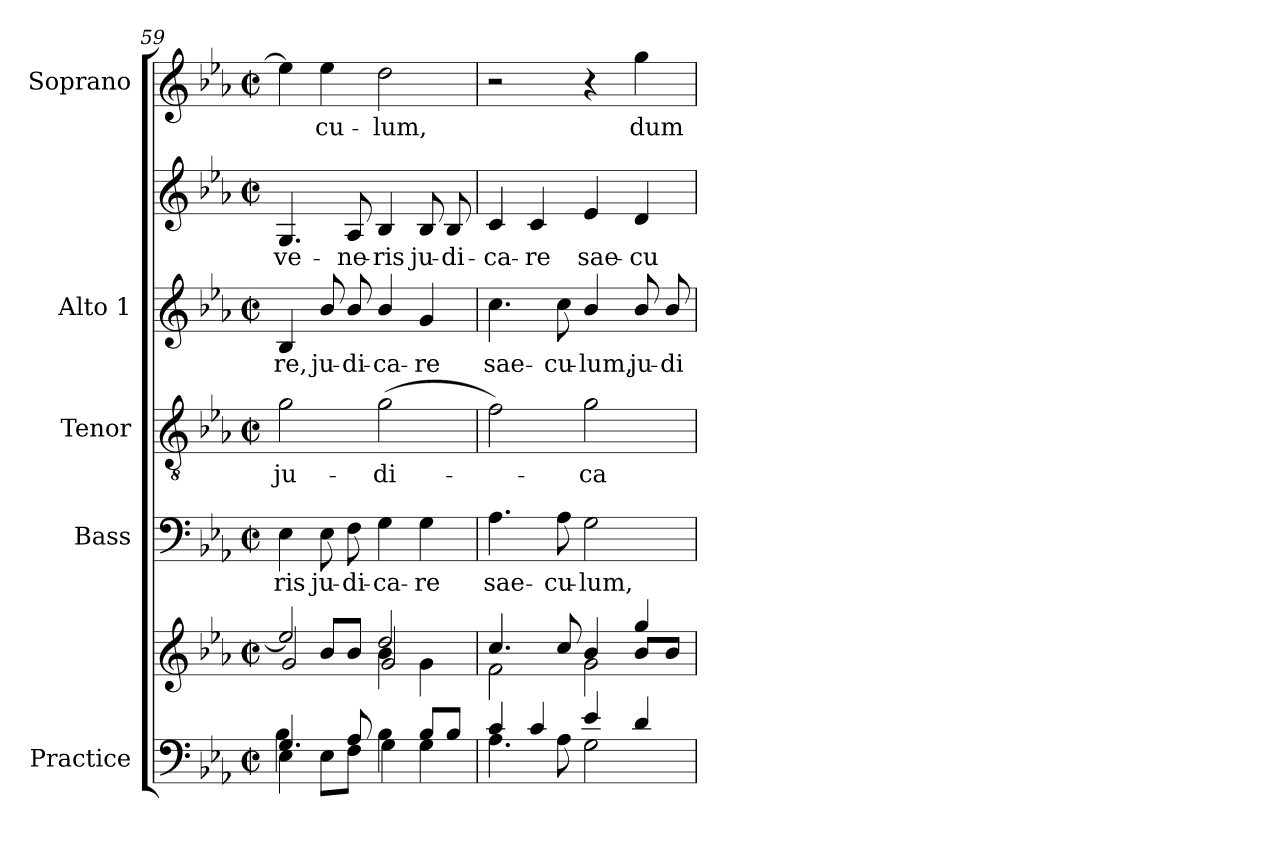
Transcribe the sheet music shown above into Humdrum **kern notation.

**kern	**kern	**kern	**text	**kern	**text	**kern	**text	**kern	**text	**kern	**text
*part5	*part5	*part4	*part4	*part3	*part3	*part2	*part2	*part2	*part2	*part1	*part1
*staff7	*staff6	*staff5	*staff5	*staff4	*staff4	*staff3	*staff3	*staff2	*staff2	*staff1	*staff1
*I"Practice	*	*I"Bass	*	*I"Tenor	*	*I"Alto 1	*	*	*	*I"Soprano	*
*	*	*I'B	*	*I'T	*	*I'A	*	*	*	*I'S	*
*clefF4	*clefG2	*clefF4	*	*clefGv2	*	*clefG2	*	*clefG2	*	*clefG2	*
*k[b-e-a-]	*k[b-e-a-]	*k[b-e-a-]	*	*k[b-e-a-]	*	*k[b-e-a-]	*	*k[b-e-a-]	*	*k[b-e-a-]	*
*E-:	*E-:	*E-:	*	*E-:	*	*E-:	*	*E-:	*	*E-:	*
*M2/2	*M2/2	*M2/2	*	*M2/2	*	*M2/2	*	*M2/2	*	*M2/2	*
*met(c|)	*met(c|)	*met(c|)	*	*met(c|)	*	*met(c|)	*	*met(c|)	*	*met(c|)	*
=59	=59	=59	=59	=59	=59	=59	=59	=59	=59	=59	=59
*^	*^	*	*	*	*	*	*	*	*	*	*
*	*^	*	*^	*	*	*	*	*	*	*	*	*	*
!	!	!	!	!	!	!	!LO:LY:b	!	!LO:LY:b	!	!LO:LY:b	!	!LO:LY:b	!	!
4.G/	4B-\	4E-\	2ee-/]	4ryy	2g/	4E-	-ris	2g	ju-	4B-	-re,	4.G	ve-	4ee-\]	.
!	!	!	!	!	!	!	!LO:LY:b	!	!	!	!LO:LY:b	!	!	!	!LO:LY:b
.	2.ryy	8E-\L	.	8b-\L	.	8E-	ju-	.	.	8b-/	ju-	.	.	4ee-\	cu-
!	!	!	!	!	!	!	!LO:LY:b	!	!	!	!LO:LY:b	!	!LO:LY:b	!	!
8A-/	.	8F\J	.	8b-/J	.	8F	-di-	.	.	8b-/	-di-	8A-	-ne-	.	.
!	!	!	!	!	!	!	!LO:LY:b	!	!LO:LY:b	!	!LO:LY:b	!	!LO:LY:b	!	!LO:LY:b
4B-\	.	4G\	2dd/	4b-\	2g/	4G	-ca-	(>2g	-di-	4b-/	-ca-	4B-	-ris	2dd	-lum,
!	!	!	!	!	!	!	!LO:LY:b	!	!	!	!LO:LY:b	!	!LO:LY:b	!	!
8B-/L	.	4G\	.	4g\	.	4G	-re	.	.	4g	-re	8B-	ju-	.	.
!	!	!	!	!	!	!	!	!	!	!	!	!	!LO:LY:b	!	!
8B-/J	.	.	.	.	.	.	.	.	.	.	.	8B-	-di-	.	.
*	*v	*v	*	*	*	*	*	*	*	*	*	*	*	*	*
=60	=60	=60	=60	=60	=60	=60	=60	=60	=60	=60	=60	=60	=60	=60
!	!	!	!	!	!	!LO:LY:b	!	!	!	!LO:LY:b	!	!LO:LY:b	!	!
4c/	4.A-\	2ryy	4.cc/	2f\	4.A-	sae-	2f)	.	4.cc	-sae-	4c	ca-	2r	.
!	!	!	!	!	!	!	!	!	!	!	!	!LO:LY:b	!	!
4c/	.	.	.	.	.	.	.	.	.	.	4c	-re	.	.
!	!	!	!	!	!	!LO:LY:b	!	!	!	!LO:LY:b	!	!	!	!
.	8A-\	.	8cc/	.	8A-	-cu-	.	.	8cc	-cu-	.	.	.	.
!	!	!	!	!	!	!LO:LY:b	!	!LO:LY:b	!	!LO:LY:b	!	!LO:LY:b	!	!
4e-/	2G\	4ryy	4b-/	2g\	2G\	-lum,	2g	ca-	4b-/	-lum,	4e-/	sae-	4r	.
!	!	!	!	!	!	!	!	!	!	!LO:LY:b	!	!LO:LY:b	!	!LO:LY:b
4d/	.	4gg/	8b-\L	.	.	.	.	.	8b-/	ju-	4d	-cu-	4gg	dum
!	!	!	!	!	!	!	!	!	!	!LO:LY:b	!	!	!	!
.	.	.	8b-/J	.	.	.	.	.	8b-/	-di-	.	.	.	.
*v	*v	*	*	*	*	*	*	*	*	*	*	*	*	*
*	*v	*v	*v	*	*	*	*	*	*	*	*	*	*
=	=	=	=	=	=	=	=	=	=	=	=
*-	*-	*-	*-	*-	*-	*-	*-	*-	*-	*-	*-
